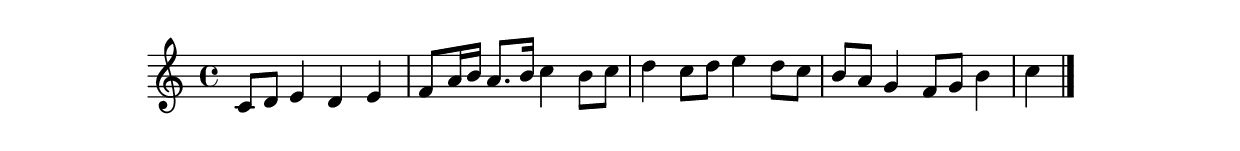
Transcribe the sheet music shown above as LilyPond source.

\header{tagline = ""}

\score{
 << 

\absolute {
 c'8 d'8 e'4 d'4 e'4 f'8 a'16 b'16 a'8. b'16 c''4 b'8 c''8 d''4 c''8 d''8 e''4 d''8 c''8 b'8 a'8 g'4 f'8 g'8 b'4 c''4 \bar"|."
}

>>
\midi{}
\layout{}
}
